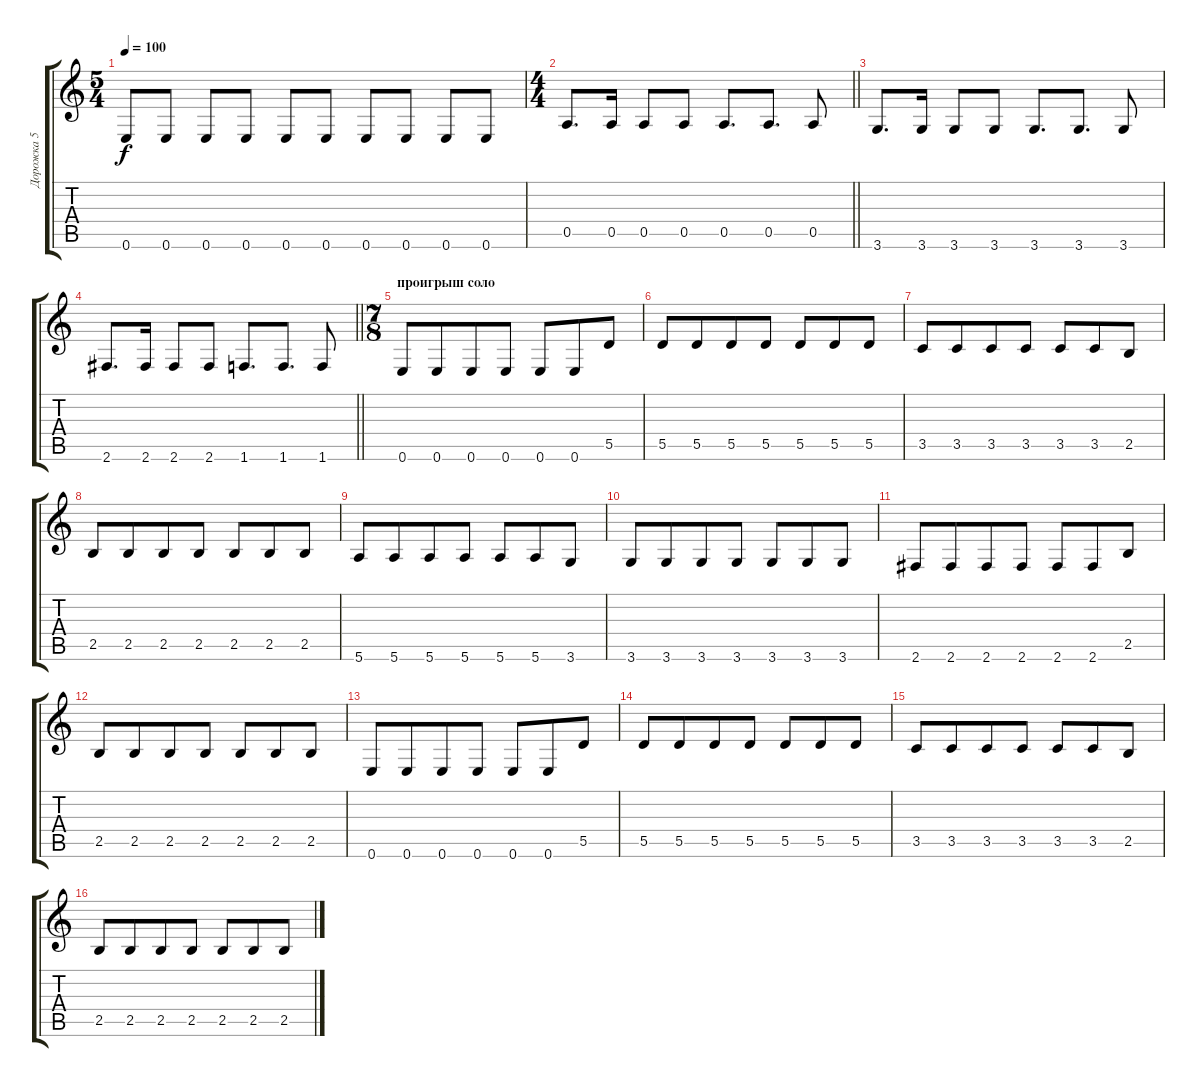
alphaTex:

\track ("Дорожка 5" "Дорожка 5") {instrument electricbassfinger}
\staff {score tabs}
\tuning (E4 B3 G3 D3 A2 E2) {hide}
\ts (5 4)
\tempo 100
\clef g2
\ks c
0.6.8{dy f} 0.6.8 0.6.8 0.6.8 0.6.8 0.6.8 0.6.8 0.6.8 0.6.8 0.6.8 |
\ts (4 4)
\barLineRight lightlight
0.5.8{d} 0.5.16 0.5.8 0.5.8 0.5.8{d} 0.5.8{d} 0.5.8 |
3.6.8{d} 3.6.16 3.6.8 3.6.8 3.6.8{d} 3.6.8{d} 3.6.8 |
\barLineRight lightlight
2.6.8{d} 2.6.16 2.6.8 2.6.8 1.6.8{d} 1.6.8{d} 1.6.8 |
\ts (7 8)
\section ("" "проигрыш соло")
0.6.8 0.6.8 0.6.8 0.6.8 0.6.8 0.6.8 5.5.8 |
5.5.8 5.5.8 5.5.8 5.5.8 5.5.8 5.5.8 5.5.8 |
3.5.8 3.5.8 3.5.8 3.5.8 3.5.8 3.5.8 2.5.8 |
2.5.8 2.5.8 2.5.8 2.5.8 2.5.8 2.5.8 2.5.8 |
5.6.8 5.6.8 5.6.8 5.6.8 5.6.8 5.6.8 3.6.8 |
3.6.8 3.6.8 3.6.8 3.6.8 3.6.8 3.6.8 3.6.8 |
2.6.8 2.6.8 2.6.8 2.6.8 2.6.8 2.6.8 2.5.8 |
2.5.8 2.5.8 2.5.8 2.5.8 2.5.8 2.5.8 2.5.8 |
0.6.8 0.6.8 0.6.8 0.6.8 0.6.8 0.6.8 5.5.8 |
5.5.8 5.5.8 5.5.8 5.5.8 5.5.8 5.5.8 5.5.8 |
3.5.8 3.5.8 3.5.8 3.5.8 3.5.8 3.5.8 2.5.8 |
2.5.8 2.5.8 2.5.8 2.5.8 2.5.8 2.5.8 2.5.8
